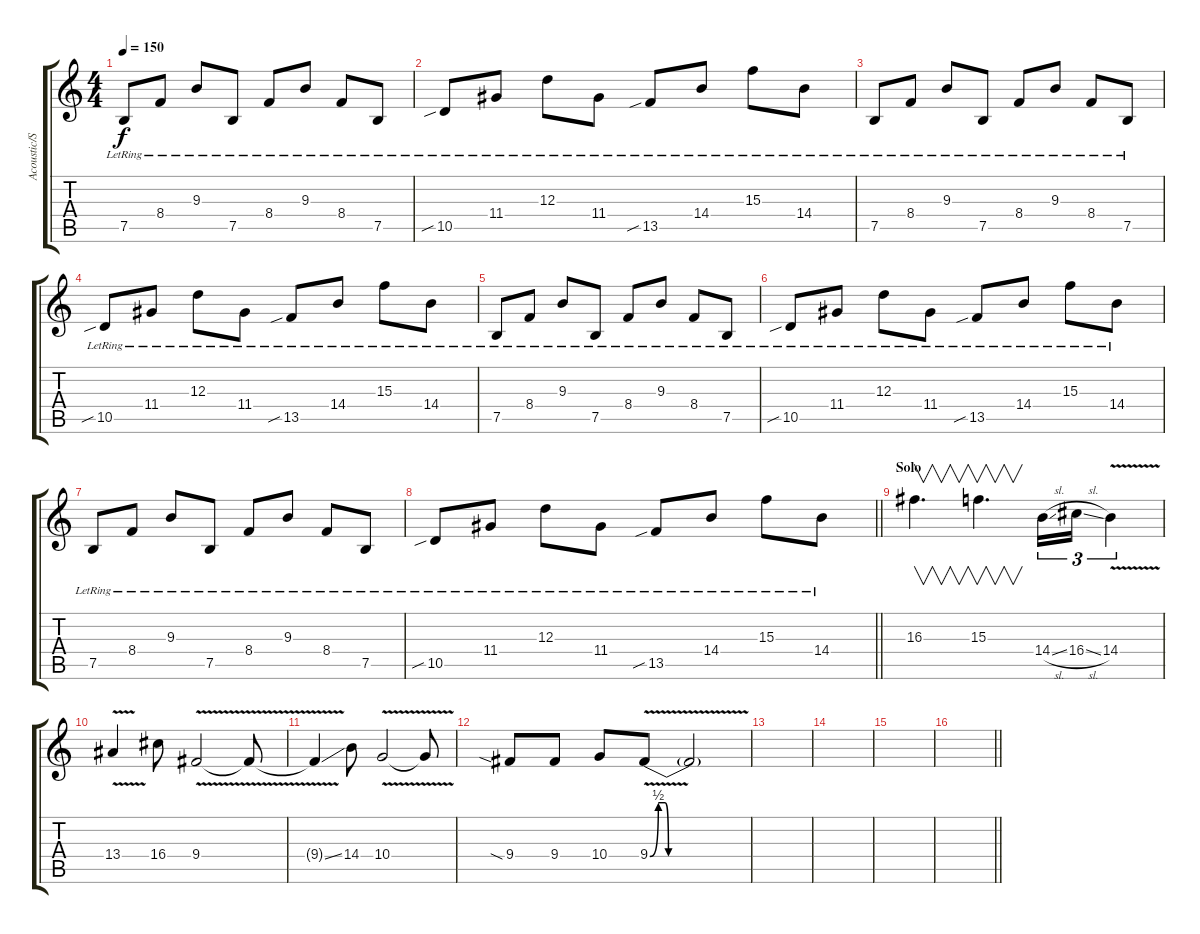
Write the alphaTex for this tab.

\track ("Acoustic/Solo Harmony" "Acoustic/S") {instrument acousticguitarsteel}
\staff {score tabs}
\tuning (B3 Gb3 D3 A2 E2 B1) {hide}
\ts (4 4)
\tempo 150
\clef g2
\ks c
7.5{lr}.8{dy f} 8.4{lr}.8 9.3{lr}.8 7.5{lr}.8 8.4{lr}.8 9.3{lr}.8 8.4{lr}.8 7.5{lr}.8 |
10.5{sib lr}.8 11.4{lr}.8 12.3{lr}.8 11.4{lr}.8 13.5{sib lr}.8 14.4{lr}.8 15.3{lr}.8 14.4{lr}.8 |
7.5{lr}.8 8.4{lr}.8 9.3{lr}.8 7.5{lr}.8 8.4{lr}.8 9.3{lr}.8 8.4{lr}.8 7.5{lr}.8 |
10.5{sib lr}.8 11.4{lr}.8 12.3{lr}.8 11.4{lr}.8 13.5{sib lr}.8 14.4{lr}.8 15.3{lr}.8 14.4{lr}.8 |
7.5{lr}.8 8.4{lr}.8 9.3{lr}.8 7.5{lr}.8 8.4{lr}.8 9.3{lr}.8 8.4{lr}.8 7.5{lr}.8 |
10.5{sib lr}.8 11.4{lr}.8 12.3{lr}.8 11.4{lr}.8 13.5{sib lr}.8 14.4{lr}.8 15.3{lr}.8 14.4{lr}.8 |
7.5{lr}.8 8.4{lr}.8 9.3{lr}.8 7.5{lr}.8 8.4{lr}.8 9.3{lr}.8 8.4{lr}.8 7.5{lr}.8 |
\barLineRight lightlight
10.5{sib lr}.8 11.4{lr}.8 12.3{lr}.8 11.4{lr}.8 13.5{sib lr}.8 14.4{lr}.8 15.3{lr}.8 14.4{lr}.8 |
\section ("" "Solo")
16.3.4{v d volume 14 balance 10 instrument distortionguitar} 15.3.4{v d} 14.4{sl}.16{tu (3 2)} 16.4{sl}.16{tu (3 2)} 14.4{v}.4{tu (3 2)} |
13.4{v}.4 16.4.8 9.4{v}.2 9.4{v t}.8 |
9.4{ss t}.4 14.4.8 10.4{v}.2 10.4{t}.8 |
9.4{sia}.8 9.4.8 10.4.8 9.4{be (custom 0 0 5 2 9 2 11 0 30 0 60 0) v}.8 9.4{t}.2 |
|
|
|
\barLineRight lightlight
